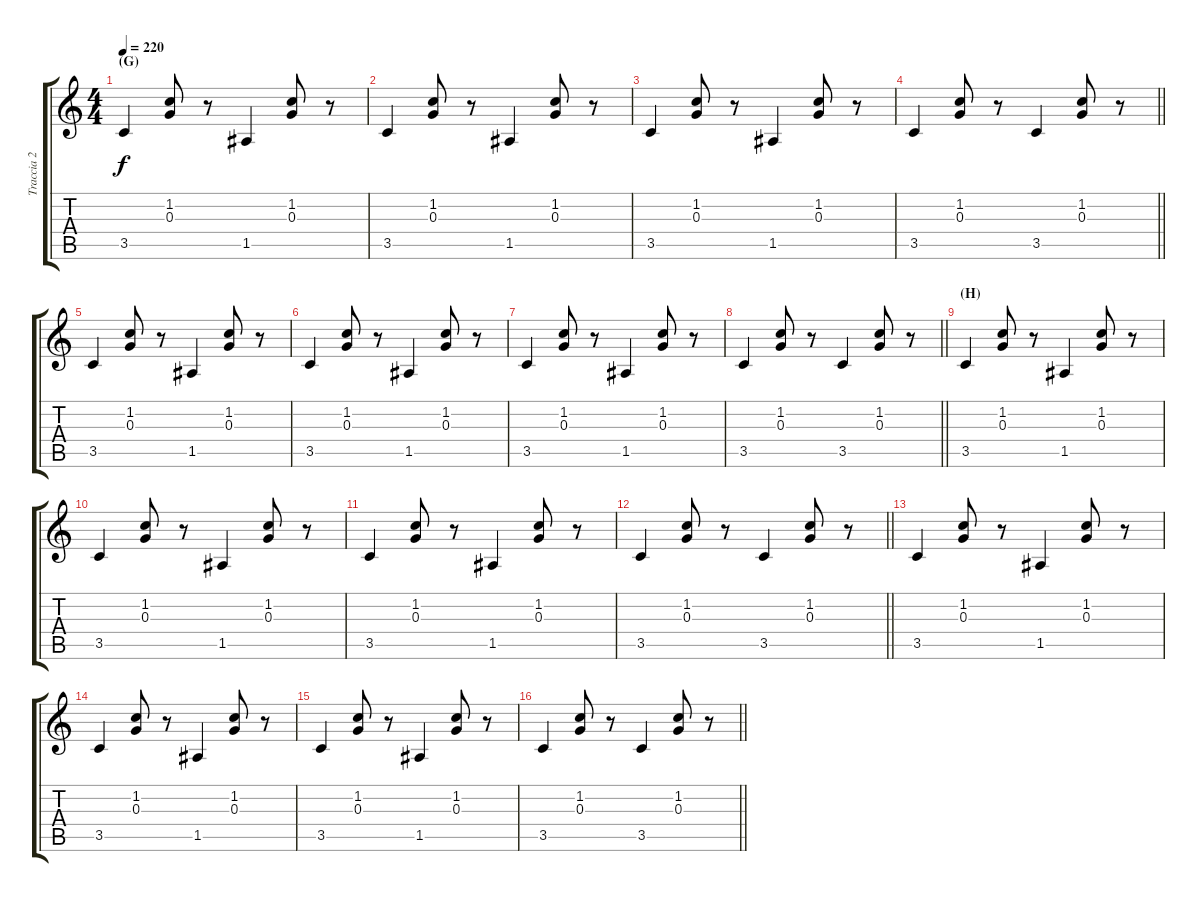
\track ("Traccia 2" "Traccia 2") {instrument overdrivenguitar}
\staff {score tabs}
\tuning (E4 B3 G3 D3 A2 E2) {hide}
\ts (4 4)
\section ("" "(G)")
\tempo 220
\clef g2
\ks c
3.5.4{dy f} (1.2 0.3).8 r.8 1.5.4 (1.2 0.3).8 r.8 |
3.5.4 (1.2 0.3).8 r.8 1.5.4 (1.2 0.3).8 r.8 |
3.5.4 (1.2 0.3).8 r.8 1.5.4 (1.2 0.3).8 r.8 |
\barLineRight lightlight
3.5.4 (1.2 0.3).8 r.8 3.5.4 (1.2 0.3).8 r.8 |
3.5.4 (1.2 0.3).8 r.8 1.5.4 (1.2 0.3).8 r.8 |
3.5.4 (1.2 0.3).8 r.8 1.5.4 (1.2 0.3).8 r.8 |
3.5.4 (1.2 0.3).8 r.8 1.5.4 (1.2 0.3).8 r.8 |
\barLineRight lightlight
3.5.4 (1.2 0.3).8 r.8 3.5.4 (1.2 0.3).8 r.8 |
\section ("" "(H)")
3.5.4 (1.2 0.3).8 r.8 1.5.4 (1.2 0.3).8 r.8 |
3.5.4 (1.2 0.3).8 r.8 1.5.4 (1.2 0.3).8 r.8 |
3.5.4 (1.2 0.3).8 r.8 1.5.4 (1.2 0.3).8 r.8 |
\barLineRight lightlight
3.5.4 (1.2 0.3).8 r.8 3.5.4 (1.2 0.3).8 r.8 |
3.5.4 (1.2 0.3).8 r.8 1.5.4 (1.2 0.3).8 r.8 |
3.5.4 (1.2 0.3).8 r.8 1.5.4 (1.2 0.3).8 r.8 |
3.5.4 (1.2 0.3).8 r.8 1.5.4 (1.2 0.3).8 r.8 |
\barLineRight lightlight
3.5.4 (1.2 0.3).8 r.8 3.5.4 (1.2 0.3).8 r.8
